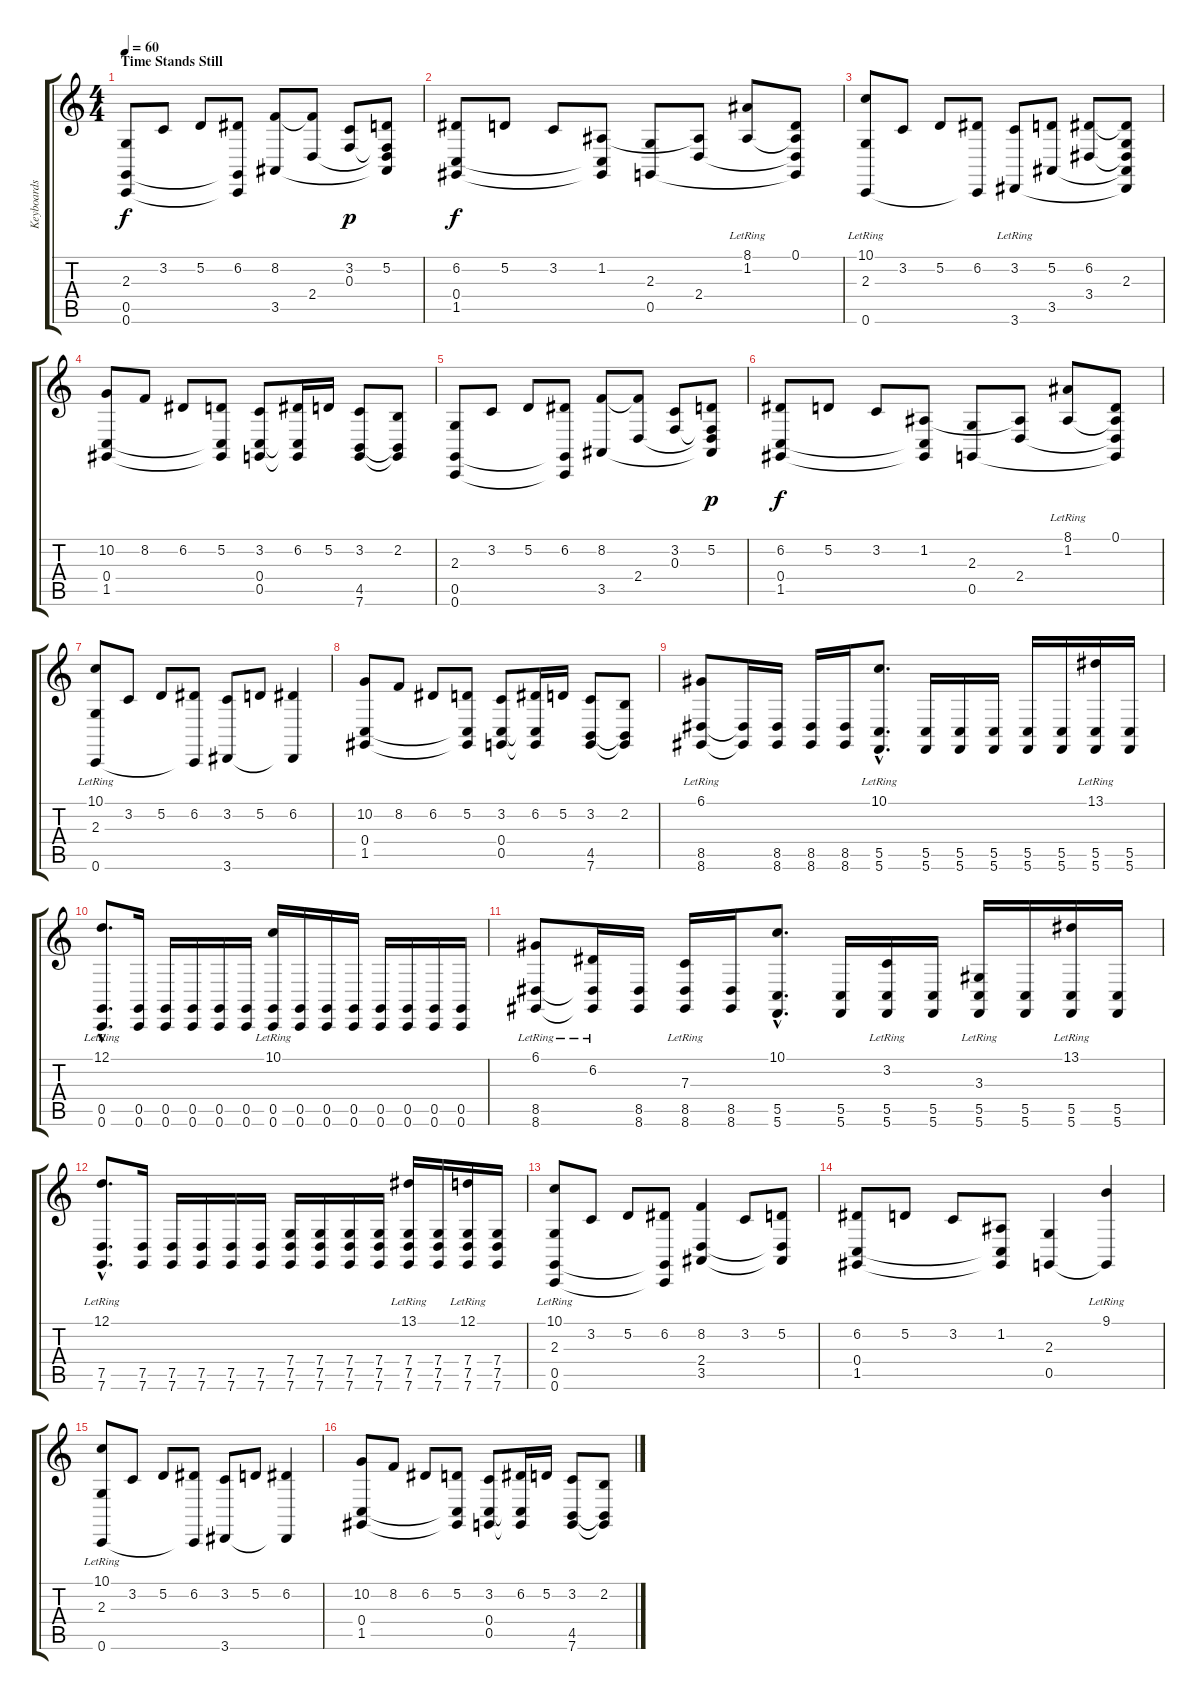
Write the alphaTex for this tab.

\track ("Keyboards" "Keyboards") {instrument acousticgrandpiano}
\staff {score tabs}
\tuning (D4 A3 F3 C3 G2 C2) {hide}
\ts (4 4)
\section ("" "Time Stands Still")
\tempo 60
\clef g2
\ks c
(2.3 0.5 0.6).8{dy f instrument acousticgrandpiano} 3.2.8 5.2.8 (6.2 0.5{t} 0.6{t}).8 (8.2 3.5).8 (8.2{t} 2.4).8 (3.2 0.3).8{dy p} (5.2 0.3{t} 2.4{t} 3.5{t}).8 |
(6.2 0.4 1.5).8{dy f} 5.2.8 3.2.8 (1.2 0.4{t} 1.5{t}).8 (2.3 0.5).8 (1.2{t} 2.4).8 (8.1{lr} 1.2).8 (0.1 1.2{t} 2.4{t} 0.5{t}).8 |
(10.1{lr} 2.3 0.6).8 3.2.8 5.2.8 (6.2 0.6{t}).8 (3.2 3.6{lr}).8 (5.2 3.5).8 (6.2 3.4).8 (6.2{t} 2.3 3.4{t} 3.5{t} 3.6{t}).8 |
(10.2 0.4 1.5).8 8.2.8 6.2.8 (5.2 0.4{t} 1.5{t}).8 (3.2 0.4 0.5).8 (6.2 0.4{t} 0.5{t}).16 5.2.16 (3.2 4.5 7.6).8 (2.2 4.5{t} 7.6{t}).8 |
(2.3 0.5 0.6).8 3.2.8 5.2.8 (6.2 0.5{t} 0.6{t}).8 (8.2 3.5).8 (8.2{t} 2.4).8 (3.2 0.3).8 (5.2 0.3{t} 2.4{t} 3.5{t}).8{dy p} |
(6.2 0.4 1.5).8{dy f} 5.2.8 3.2.8 (1.2 0.4{t} 1.5{t}).8 (2.3 0.5).8 (1.2{t} 2.4).8 (8.1{lr} 1.2).8 (0.1 1.2{t} 2.4{t} 0.5{t}).8 |
(10.1{lr} 2.3 0.6).8 3.2.8 5.2.8 (6.2 0.6{t}).8 (3.2 3.6).8 5.2.8 (6.2 3.6{t}).4 |
(10.2 0.4 1.5).8 8.2.8 6.2.8 (5.2 0.4{t} 1.5{t}).8 (3.2 0.4 0.5).8 (6.2 0.4{t} 0.5{t}).16 5.2.16 (3.2 4.5 7.6).8 (2.2 4.5{t} 7.6{t}).8 |
(6.1{lr} 8.5 8.6).8 (8.5{t} 8.6{t}).16 (8.5 8.6).16 (8.5 8.6).16 (8.5 8.6).16 (10.1{hac lr} 5.5{hac} 5.6{hac}).8{d} (5.5 5.6).16 (5.5 5.6).16 (5.5 5.6).16 (5.5 5.6).16 (5.5 5.6).16 (13.1{lr} 5.5 5.6).16 (5.5 5.6).16 |
(12.1{hac lr} 0.5{hac} 0.6{hac}).8{d} (0.5 0.6).16 (0.5 0.6).16 (0.5 0.6).16 (0.5 0.6).16 (0.5 0.6).16 (10.1{lr} 0.5 0.6).16 (0.5 0.6).16 (0.5 0.6).16 (0.5 0.6).16 (0.5 0.6).16 (0.5 0.6).16 (0.5 0.6).16 (0.5 0.6).16 |
(6.1{lr} 8.5 8.6).8 (6.2{lr} 8.5{t} 8.6{t}).16 (8.5 8.6).16 (7.3{lr} 8.5 8.6).16 (8.5 8.6).16 (10.1{hac} 5.5{hac} 5.6{hac}).8{d} (5.5 5.6).16 (3.2{lr} 5.5 5.6).16 (5.5 5.6).16 (3.3{lr} 5.5 5.6).16 (5.5 5.6).16 (13.1{lr} 5.5 5.6).16 (5.5 5.6).16 |
(12.1{hac lr} 7.5{hac} 7.6{hac}).8{d volume 13} (7.5 7.6).16 (7.5 7.6).16{volume 16} (7.5 7.6).16 (7.5 7.6).16 (7.5 7.6).16 (7.4 7.5 7.6).16 (7.4 7.5 7.6).16 (7.4 7.5 7.6).16 (7.4 7.5 7.6).16 (13.1{lr} 7.4 7.5 7.6).16 (7.4 7.5 7.6).16 (12.1{lr} 7.4 7.5 7.6).16 (7.4 7.5 7.6).16 |
(10.1{lr} 2.3 0.5 0.6).8 3.2.8 5.2.8 (6.2 0.5{t} 0.6{t}).8 (8.2 2.4 3.5).4 3.2.8 (5.2 2.4{t} 3.5{t}).8 |
(6.2 0.4 1.5).8 5.2.8 3.2.8 (1.2 0.4{t} 1.5{t}).8 (2.3 0.5).4 (9.1{lr} 0.5{t}).4 |
(10.1{lr} 2.3 0.6).8 3.2.8 5.2.8 (6.2 0.6{t}).8 (3.2 3.6).8 5.2.8 (6.2 3.6{t}).4 |
(10.2 0.4 1.5).8 8.2.8 6.2.8 (5.2 0.4{t} 1.5{t}).8 (3.2 0.4 0.5).8 (6.2 0.4{t} 0.5{t}).16 5.2.16 (3.2 4.5 7.6).8 (2.2 4.5{t} 7.6{t}).8
